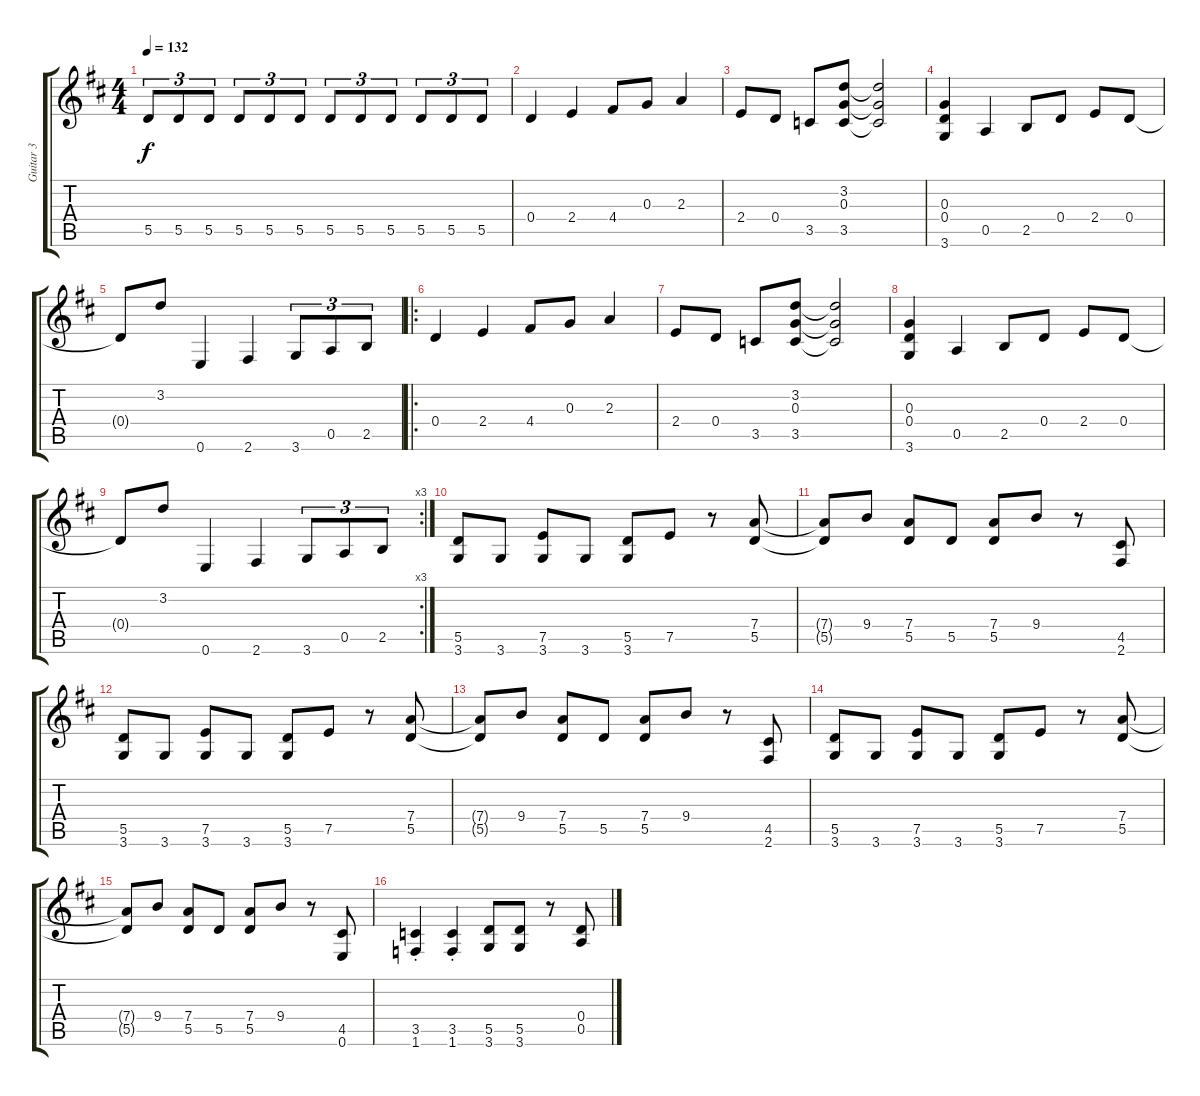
\track ("Guitar 3" "Guitar 3") {instrument distortionguitar}
\staff {score tabs}
\tuning (E4 B3 G3 D3 A2 E2) {hide}
\ts (4 4)
\tempo 132
\clef g2
\ks d
5.5.8{tu (3 2) dy f} 5.5.8{tu (3 2)} 5.5.8{tu (3 2)} 5.5.8{tu (3 2)} 5.5.8{tu (3 2)} 5.5.8{tu (3 2)} 5.5.8{tu (3 2)} 5.5.8{tu (3 2)} 5.5.8{tu (3 2)} 5.5.8{tu (3 2)} 5.5.8{tu (3 2)} 5.5.8{tu (3 2)} |
0.4.4 2.4.4 4.4.8 0.3.8 2.3.4 |
2.4.8 0.4.8 3.5.8 (3.2 0.3 3.5).8 (3.2{t} 0.3{t} 3.5{t}).2 |
(0.3 0.4 3.6).4 0.5.4 2.5.8 0.4.8 2.4.8 0.4.8 |
0.4{t}.8 3.2.8 0.6.4 2.6.4 3.6.8{tu (3 2)} 0.5.8{tu (3 2)} 2.5.8{tu (3 2)} |
\ro
0.4.4 2.4.4 4.4.8 0.3.8 2.3.4 |
2.4.8 0.4.8 3.5.8 (3.2 0.3 3.5).8 (3.2{t} 0.3{t} 3.5{t}).2 |
(0.3 0.4 3.6).4 0.5.4 2.5.8 0.4.8 2.4.8 0.4.8 |
\rc 3
0.4{t}.8 3.2.8 0.6.4 2.6.4 3.6.8{tu (3 2)} 0.5.8{tu (3 2)} 2.5.8{tu (3 2)} |
(5.5 3.6).8 3.6.8 (7.5 3.6).8 3.6.8 (5.5 3.6).8 7.5.8 r.8 (7.4 5.5).8 |
(7.4{t} 5.5{t}).8 9.4.8 (7.4 5.5).8 5.5.8 (7.4 5.5).8 9.4.8 r.8 (4.5 2.6).8 |
(5.5 3.6).8 3.6.8 (7.5 3.6).8 3.6.8 (5.5 3.6).8 7.5.8 r.8 (7.4 5.5).8 |
(7.4{t} 5.5{t}).8 9.4.8 (7.4 5.5).8 5.5.8 (7.4 5.5).8 9.4.8 r.8 (4.5 2.6).8 |
(5.5 3.6).8 3.6.8 (7.5 3.6).8 3.6.8 (5.5 3.6).8 7.5.8 r.8 (7.4 5.5).8 |
(7.4{t} 5.5{t}).8 9.4.8 (7.4 5.5).8 5.5.8 (7.4 5.5).8 9.4.8 r.8 (4.5 0.6).8 |
(3.5{st} 1.6).4 (3.5 1.6{st}).4 (5.5 3.6).8 (5.5 3.6).8 r.8 (0.4 0.5).8
